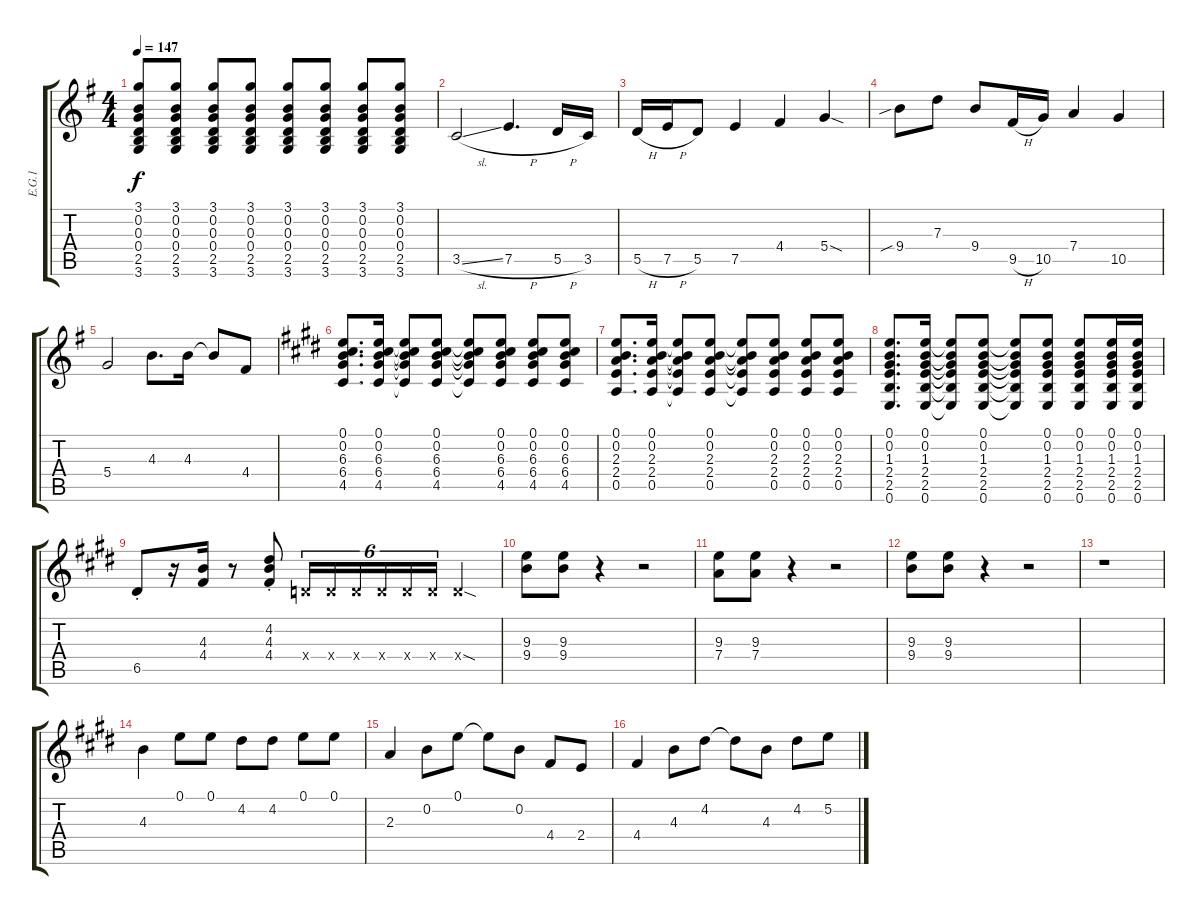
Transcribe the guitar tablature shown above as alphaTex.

\track ("E.G.1" "E.G.1") {instrument distortionguitar}
\staff {score tabs}
\tuning (E4 B3 G3 D3 A2 E2) {hide}
\ts (4 4)
\tempo 147
\clef g2
\ks g
(3.1 0.2 0.3 0.4 2.5 3.6).8{dy f} (3.1 0.2 0.3 0.4 2.5 3.6).8 (3.1 0.2 0.3 0.4 2.5 3.6).8 (3.1 0.2 0.3 0.4 2.5 3.6).8 (3.1 0.2 0.3 0.4 2.5 3.6).8 (3.1 0.2 0.3 0.4 2.5 3.6).8 (3.1 0.2 0.3 0.4 2.5 3.6).8 (3.1 0.2 0.3 0.4 2.5 3.6).8 |
3.5{sl}.2 7.5{h}.4{d} 5.5{h}.16 3.5.16 |
5.5{h}.16 7.5{h}.16 5.5.8 7.5.4 4.4.4 5.4{sod}.4 |
9.4{sib}.8 7.3.8 9.4.8 9.5{h}.16 10.5.16 7.4.4 10.5.4 |
5.4.2 4.3.8{d} 4.3.16 4.3{t}.8 4.4.8 |
\ks c#minor
(0.1 0.2 6.3 6.4 4.5).8{d} (0.1 0.2 6.3 6.4 4.5).16 (0.1{t} 0.2{t} 6.3{t} 6.4{t} 4.5{t}).8 (0.1 0.2 6.3 6.4 4.5).8 (0.1{t} 0.2{t} 6.3{t} 6.4{t} 4.5{t}).8 (0.1 0.2 6.3 6.4 4.5).8 (0.1 0.2 6.3 6.4 4.5).8 (0.1 0.2 6.3 6.4 4.5).8 |
(0.1 0.2 2.3 2.4 0.5).8{d} (0.1 0.2 2.3 2.4 0.5).16 (0.1{t} 0.2{t} 2.3{t} 2.4{t} 0.5{t}).8 (0.1 0.2 2.3 2.4 0.5).8 (0.1{t} 0.2{t} 2.3{t} 2.4{t} 0.5{t}).8 (0.1 0.2 2.3 2.4 0.5).8 (0.1 0.2 2.3 2.4 0.5).8 (0.1 0.2 2.3 2.4 0.5).8 |
(0.1 0.2 1.3 2.4 2.5 0.6).8{d} (0.1 0.2 1.3 2.4 2.5 0.6).16 (0.1{t} 0.2{t} 1.3{t} 2.4{t} 2.5{t} 0.6{t}).8 (0.1 0.2 1.3 2.4 2.5 0.6).8 (0.1{t} 0.2{t} 1.3{t} 2.4{t} 2.5{t} 0.6{t}).8 (0.1 0.2 1.3 2.4 2.5 0.6).8 (0.1 0.2 1.3 2.4 2.5 0.6).8 (0.1 0.2 1.3 2.4 2.5 0.6).16 (0.1 0.2 1.3 2.4 2.5 0.6).16 |
6.5{st}.8 r.16 (4.3 4.4).16 r.8 (4.2{st} 4.3{st} 4.4{st}).8 0.4{x}.16{tu (6 4)} 0.4{x}.16{tu (6 4)} 0.4{x}.16{tu (6 4)} 0.4{x}.16{tu (6 4)} 0.4{x}.16{tu (6 4)} 0.4{x}.16{tu (6 4)} 0.4{sod x}.4 |
(9.3 9.4).8 (9.3 9.4).8 r.4 r.2 |
(9.3 7.4).8 (9.3 7.4).8 r.4 r.2 |
(9.3 9.4).8 (9.3 9.4).8 r.4 r.2 |
r.1 |
4.3.4 0.1.8 0.1.8 4.2.8 4.2.8 0.1.8 0.1.8 |
2.3.4 0.2.8 0.1.8 0.1{t}.8 0.2.8 4.4.8 2.4.8 |
4.4.4 4.3.8 4.2.8 4.2{t}.8 4.3.8 4.2.8 5.2.8
